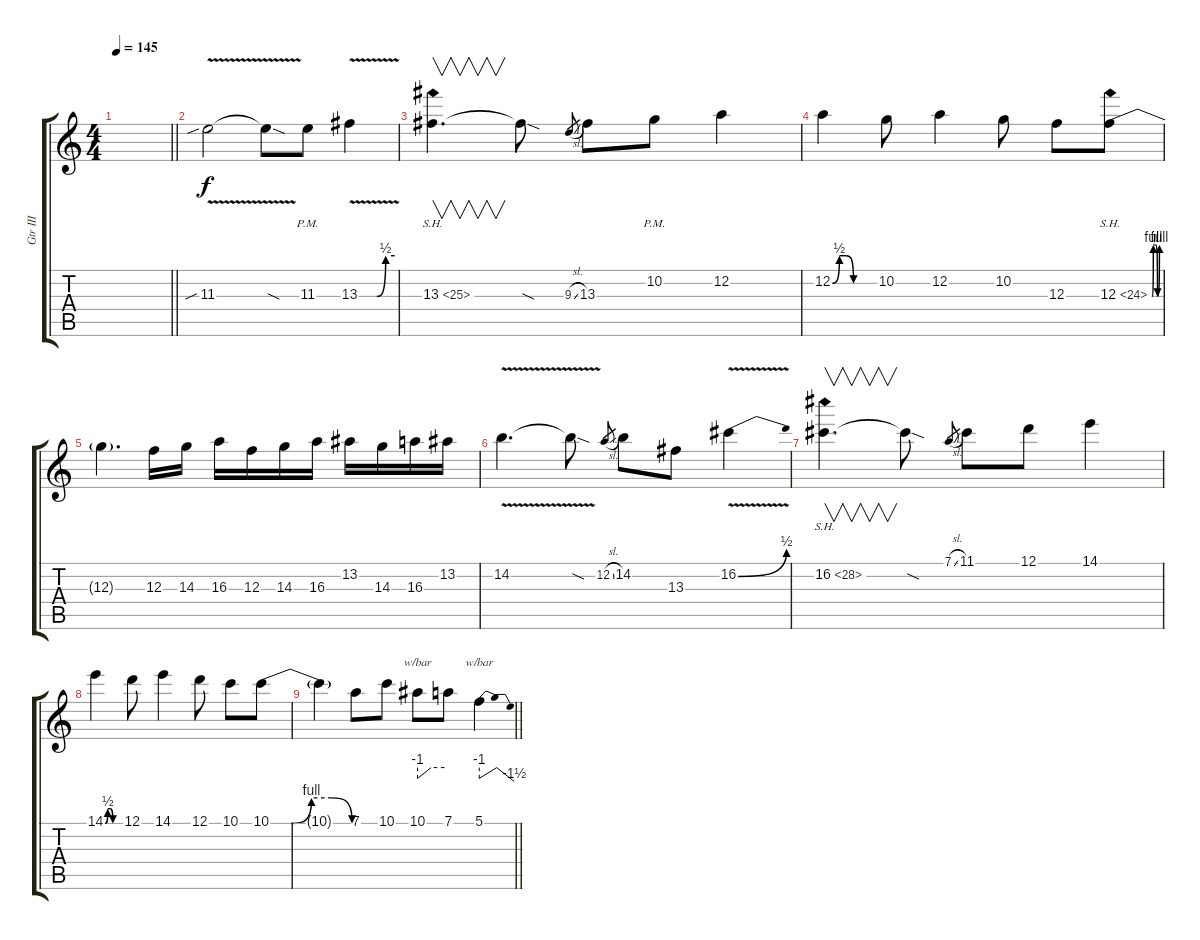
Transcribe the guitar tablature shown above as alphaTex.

\track ("Gtr III" "Gtr III") {instrument distortionguitar}
\staff {score tabs}
\tuning (D4 A3 F3 C3 G2 C2) {hide}
\ts (4 4)
\tempo 145
\clef g2
\barLineRight lightlight
\ks c
|
11.3{v sib}.2 11.3{sod t}.8 11.3{pm}.8 13.3{be (custom 0 0 22 0 30 0 45 2 60 2) v}.4 |
13.3{sh 12}.4{v d} 13.3{sod t}.8 9.3{sl}.8{gr} 13.3.8 10.2{pm}.8 12.2.4 |
12.2{be (custom 0 0 10 2 20 2 30 0 60 0)}.4 10.2.8 12.2.4 10.2.8 12.3.8 12.3{be (custom 0 0 10 4 20 4 30 4 44 0 60 4) sh 12}.8 |
12.3{t}.4{d} 12.3.16 14.3.16 16.3.16 12.3.16 14.3.16 16.3.16 13.2.16 14.3.16 16.3.16 13.2.16 |
14.2{v}.4{d} 14.2{sod t}.8 12.2{sl}.8{gr} 14.2.8 13.3.8 16.2{be (bend 0 0 60 2) v}.4 |
16.2{sh 12}.4{v d} 16.2{sod t}.8 7.1{sl}.8{gr} 11.1.8 12.1.8 14.1.4 |
14.1{be (custom 0 0 10 2 20 2 30 0 60 0)}.4 12.1.8 14.1.4 12.1.8 10.1.8 10.1{be (custom 0 0 15 0 30 4 45 4 60 0)}.8 |
\barLineRight lightlight
10.1{t}.4 7.1.8 10.1.8 10.1.8{tbe (custom default 0 -4 30 0 60 0)} 7.1.8 5.1.4{tbe (dip default 0 -4 30 0 60 -6)}
